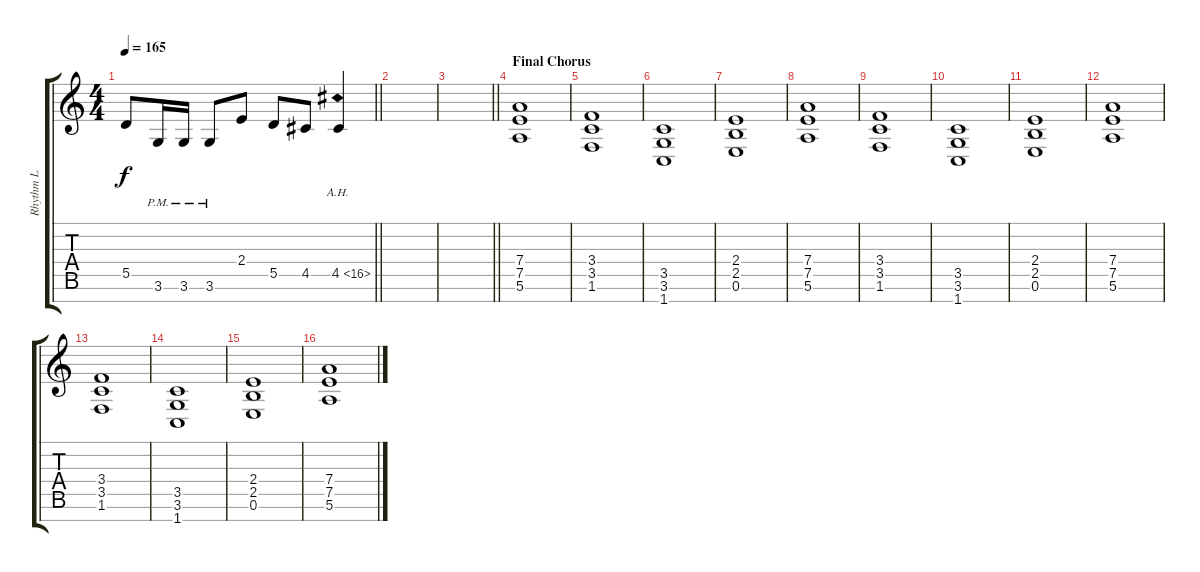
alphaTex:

\track ("Rhythm L" "Rhythm L") {instrument distortionguitar}
\staff {score tabs}
\tuning (E4 B3 G3 D3 A2 E2 B1) {hide}
\ts (4 4)
\tempo 165
\clef g2
\barLineRight lightlight
\ks c
5.5.8{dy f} 3.6{pm}.16 3.6{pm}.16 3.6{pm}.8 2.4.8 5.5.8 4.5.8 4.5{ah 12}.4 |
|
\barLineRight lightlight
|
\section ("" "Final Chorus")
(7.4 7.5 5.6).1 |
(3.4 3.5 1.6).1 |
(3.5 3.6 1.7).1 |
(2.4 2.5 0.6).1 |
(7.4 7.5 5.6).1 |
(3.4 3.5 1.6).1 |
(3.5 3.6 1.7).1 |
(2.4 2.5 0.6).1 |
(7.4 7.5 5.6).1 |
(3.4 3.5 1.6).1 |
(3.5 3.6 1.7).1 |
(2.4 2.5 0.6).1 |
(7.4 7.5 5.6).1
